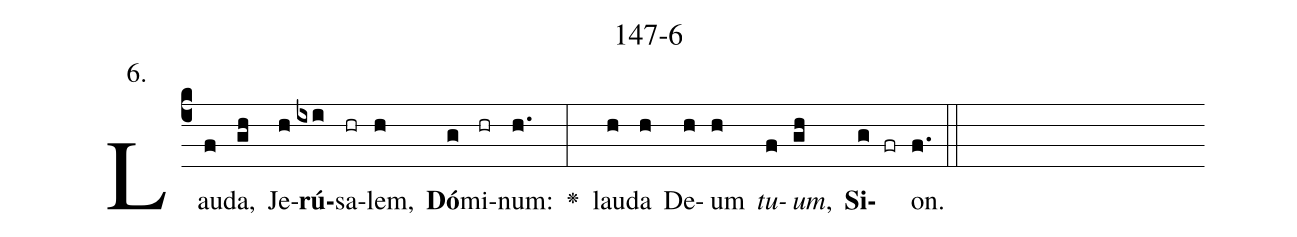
name: 147-6;
annotation: 6.;
%%
(c4)Lau(f)da,(gh) Je(h)<b>rú</b>(ixi)sa(hr)lem,(h) <b>Dó</b>(g)mi(hr)num:(h.) <v>\greheightstar</v>(:) lau(h)da(h) De(h)um(h) <i>tu</i>(f)<i>um</i>,(gh) <b>Si</b>(g fr)on.(f.) (::)


%E(h) u(h) o(f) u(gh) a(g) e.(f.) (::)
